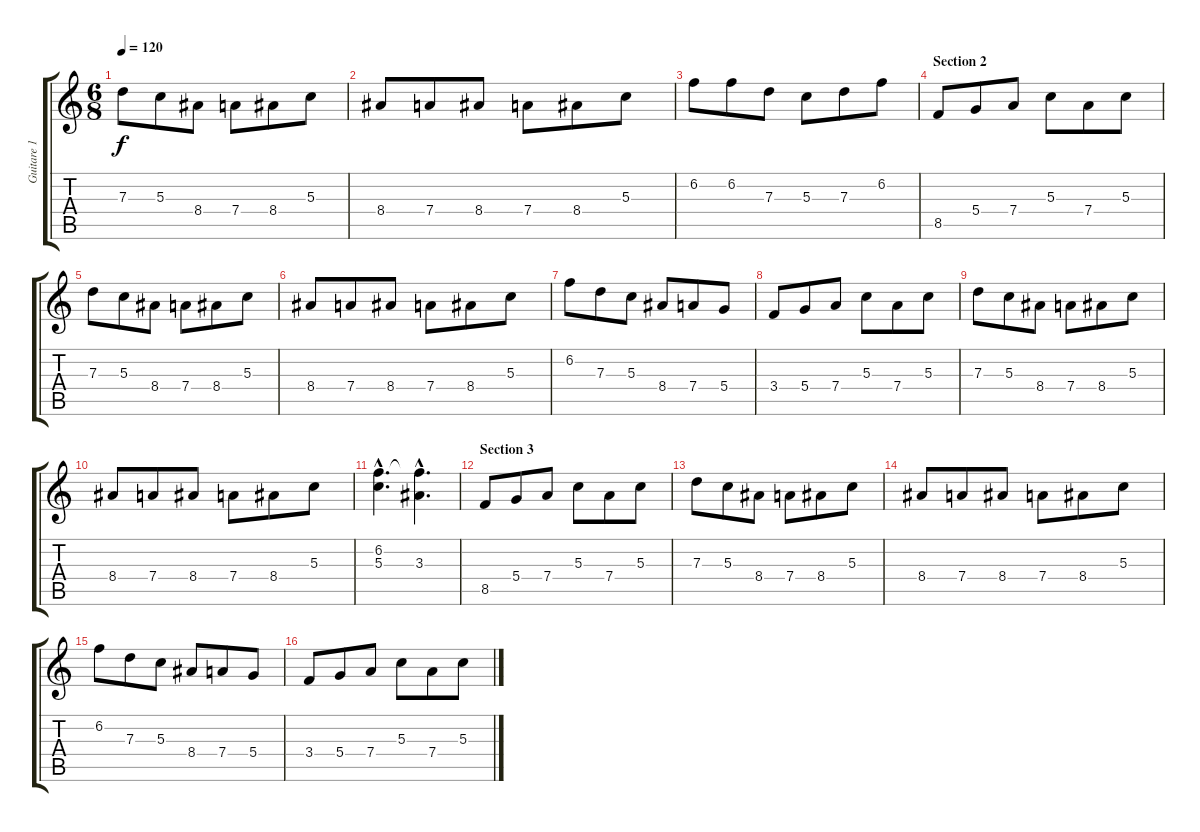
\track ("Guitare 1" "Guitare 1") {instrument distortionguitar}
\staff {score tabs}
\tuning (E4 B3 G3 D3 A2 D2) {hide}
\ts (6 8)
\tempo 120
\clef g2
\ks c
7.3.8{dy f} 5.3.8 8.4.8 7.4.8 8.4.8 5.3.8 |
8.4.8 7.4.8 8.4.8 7.4.8 8.4.8 5.3.8 |
6.2.8{volume 12} 6.2.8 7.3.8 5.3.8 7.3.8 6.2.8 |
\section ("" "Section 2")
8.5.8 5.4.8 7.4.8 5.3.8 7.4.8 5.3.8 |
7.3.8 5.3.8 8.4.8 7.4.8 8.4.8 5.3.8 |
8.4.8 7.4.8 8.4.8 7.4.8 8.4.8 5.3.8 |
6.2.8 7.3.8 5.3.8 8.4.8 7.4.8 5.4.8 |
3.4.8 5.4.8 7.4.8 5.3.8 7.4.8 5.3.8 |
7.3.8 5.3.8 8.4.8 7.4.8 8.4.8 5.3.8 |
8.4.8 7.4.8 8.4.8 7.4.8 8.4.8 5.3.8 |
(6.2{hac} 5.3{hac}).4{d volume 12} (6.2{hac t} 3.3{hac}).4{d} |
\section ("" "Section 3")
8.5.8{volume 11 instrument distortionguitar} 5.4.8 7.4.8 5.3.8 7.4.8 5.3.8 |
7.3.8 5.3.8 8.4.8 7.4.8 8.4.8 5.3.8 |
8.4.8 7.4.8 8.4.8 7.4.8 8.4.8 5.3.8 |
6.2.8 7.3.8 5.3.8 8.4.8 7.4.8 5.4.8 |
3.4.8 5.4.8 7.4.8 5.3.8 7.4.8 5.3.8
